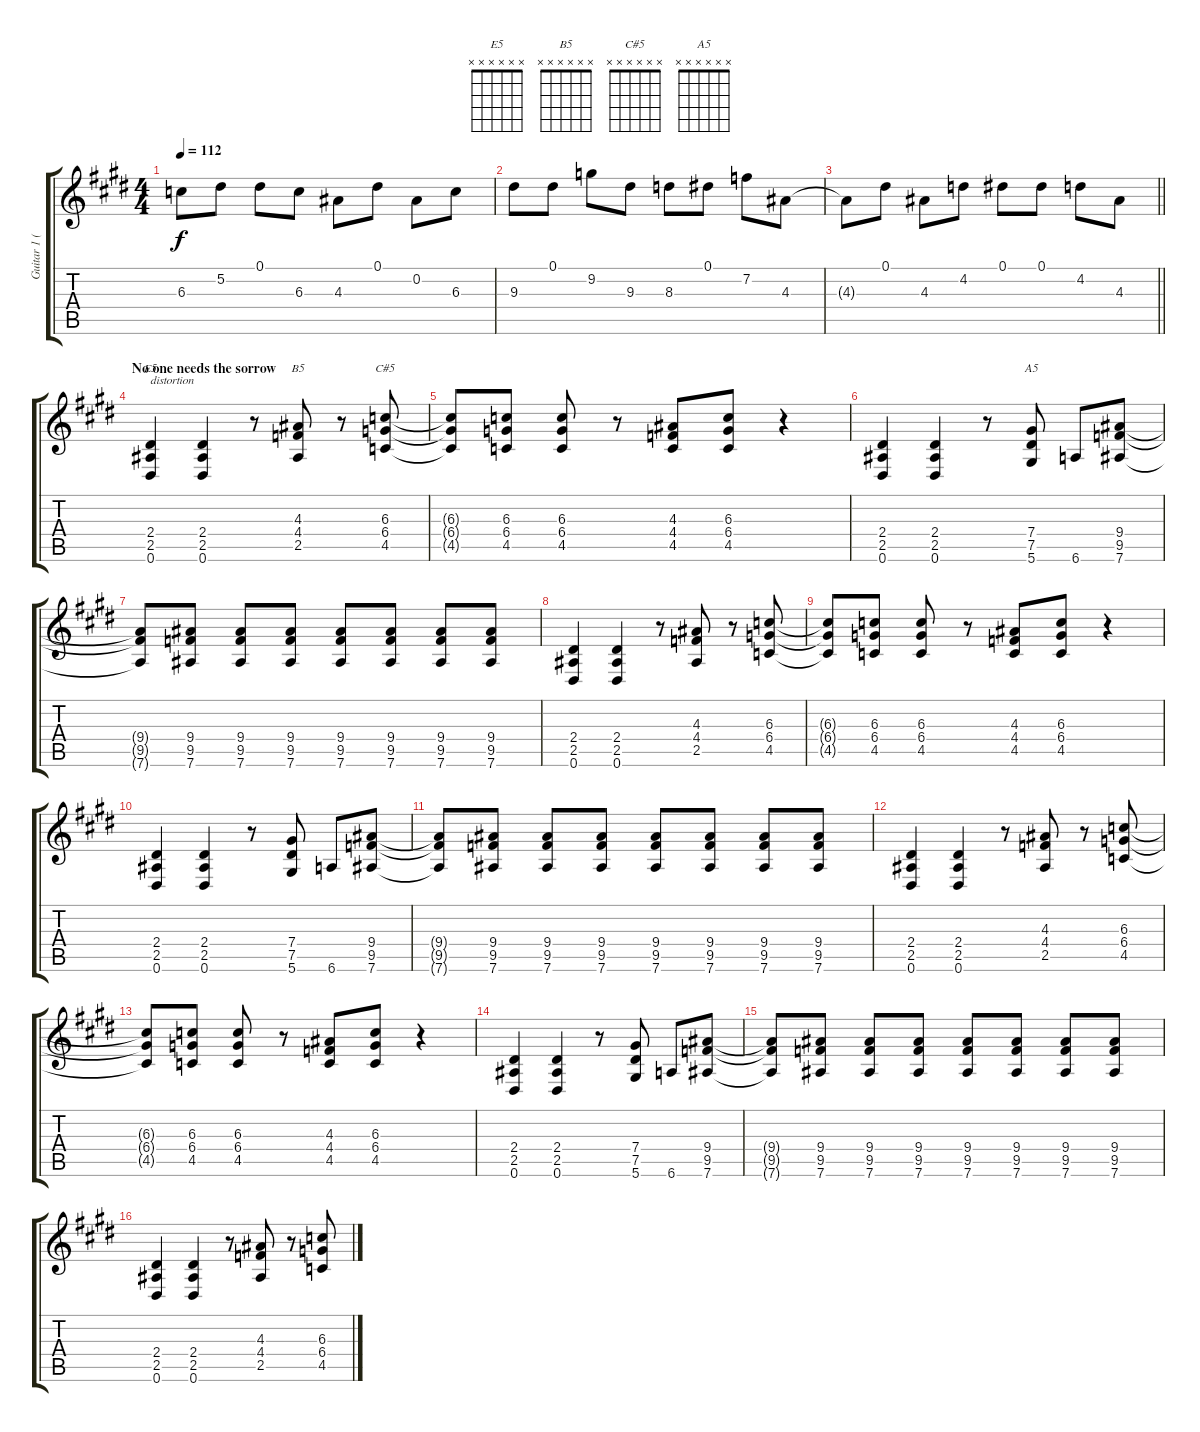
\track ("Guitar 1 (Slash)" "Guitar 1 (") {mute instrument overdrivenguitar}
\staff {score tabs}
\tuning (Eb4 Bb3 Gb3 Db3 Ab2 Eb2) {hide}
\chord ("E5" x x x x x x)
\chord ("B5" x x x x x x)
\chord ("C#5" x x x x x x)
\chord ("A5" x x x x x x)
\ts (4 4)
\tempo 112
\clef g2
\ks e
6.3{t}.8{dy f} 5.2.8 0.1.8 6.3.8 4.3.8 0.1.8 0.2.8 6.3.8 |
9.3.8 0.1.8 9.2.8 9.3.8 8.3.8 0.1.8 7.2.8 4.3.8 |
\barLineRight lightlight
4.3{t}.8 0.1.8 4.3.8 4.2.8 0.1.8 0.1.8 4.2.8 4.3.8 |
\section ("" "No one needs the sorrow")
(2.4 2.5 0.6).4{ch "E5" txt "distortion" instrument overdrivenguitar} (2.4 2.5 0.6).4 r.8 (4.3 4.4 2.5).8{ch "B5"} r.8 (6.3 6.4 4.5).8{ch "C#5"} |
(6.3{t} 6.4{t} 4.5{t}).8 (6.3 6.4 4.5).8 (6.3 6.4 4.5).8 r.8 (4.3 4.4 4.5).8 (6.3 6.4 4.5).8 r.4 |
(2.4 2.5 0.6).4 (2.4 2.5 0.6).4 r.8 (7.4 7.5 5.6).8{ch "A5"} 6.6.8 (9.4 9.5 7.6).8 |
(9.4{t} 9.5{t} 7.6{t}).8 (9.4 9.5 7.6).8 (9.4 9.5 7.6).8 (9.4 9.5 7.6).8 (9.4 9.5 7.6).8 (9.4 9.5 7.6).8 (9.4 9.5 7.6).8 (9.4 9.5 7.6).8 |
(2.4 2.5 0.6).4 (2.4 2.5 0.6).4 r.8 (4.3 4.4 2.5).8 r.8 (6.3 6.4 4.5).8 |
(6.3{t} 6.4{t} 4.5{t}).8 (6.3 6.4 4.5).8 (6.3 6.4 4.5).8 r.8 (4.3 4.4 4.5).8 (6.3 6.4 4.5).8 r.4 |
(2.4 2.5 0.6).4 (2.4 2.5 0.6).4 r.8 (7.4 7.5 5.6).8 6.6.8 (9.4 9.5 7.6).8 |
(9.4{t} 9.5{t} 7.6{t}).8 (9.4 9.5 7.6).8 (9.4 9.5 7.6).8 (9.4 9.5 7.6).8 (9.4 9.5 7.6).8 (9.4 9.5 7.6).8 (9.4 9.5 7.6).8 (9.4 9.5 7.6).8 |
(2.4 2.5 0.6).4 (2.4 2.5 0.6).4 r.8 (4.3 4.4 2.5).8 r.8 (6.3 6.4 4.5).8 |
(6.3{t} 6.4{t} 4.5{t}).8 (6.3 6.4 4.5).8 (6.3 6.4 4.5).8 r.8 (4.3 4.4 4.5).8 (6.3 6.4 4.5).8 r.4 |
(2.4 2.5 0.6).4 (2.4 2.5 0.6).4 r.8 (7.4 7.5 5.6).8 6.6.8 (9.4 9.5 7.6).8 |
(9.4{t} 9.5{t} 7.6{t}).8 (9.4 9.5 7.6).8 (9.4 9.5 7.6).8 (9.4 9.5 7.6).8 (9.4 9.5 7.6).8 (9.4 9.5 7.6).8 (9.4 9.5 7.6).8 (9.4 9.5 7.6).8 |
(2.4 2.5 0.6).4 (2.4 2.5 0.6).4 r.8 (4.3 4.4 2.5).8 r.8 (6.3 6.4 4.5).8
